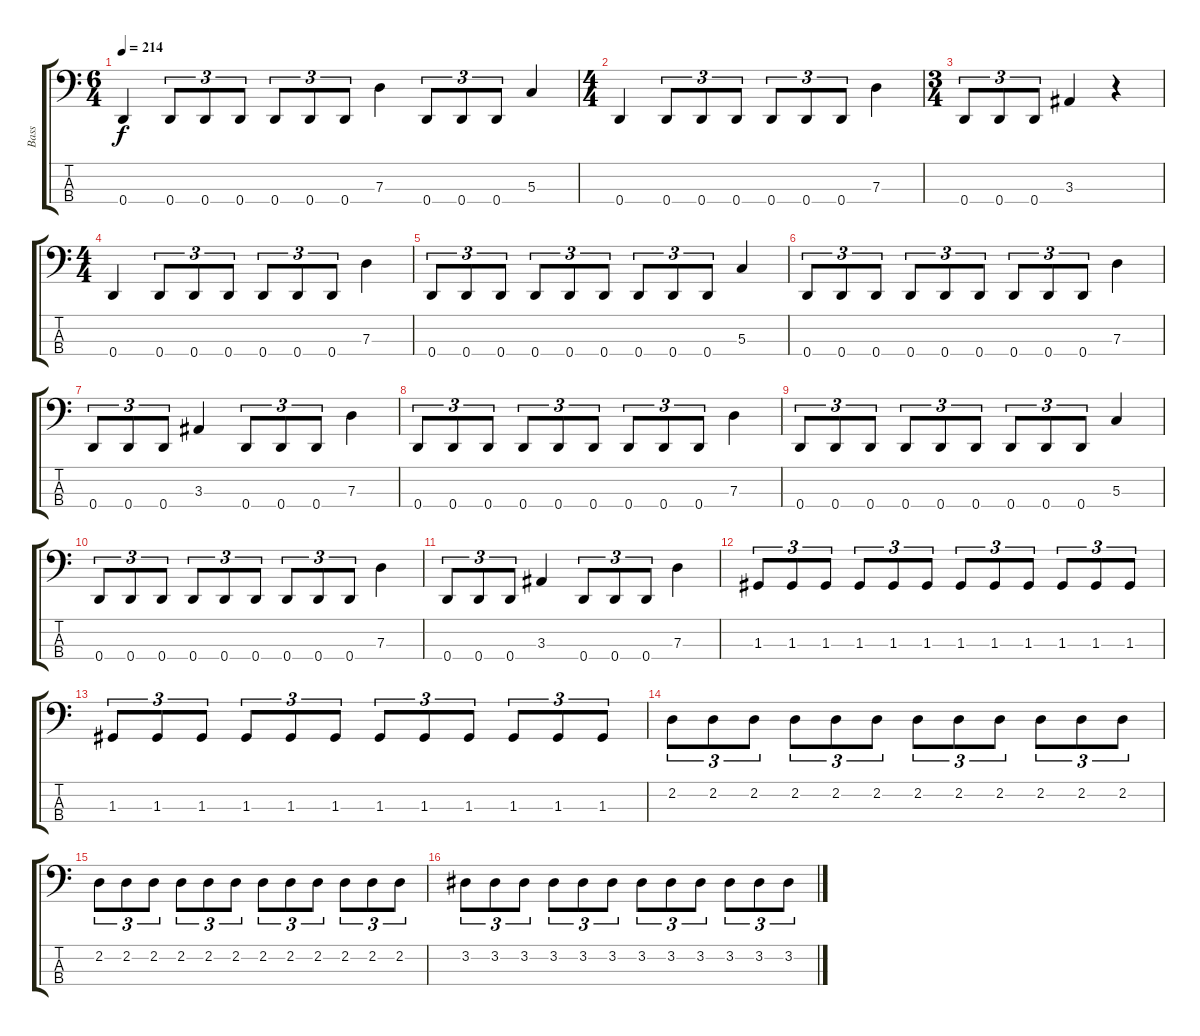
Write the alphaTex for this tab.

\track ("Bass" "Bass") {instrument electricbasspick}
\staff {score tabs}
\tuning (F2 C2 G1 D1) {hide}
\ts (6 4)
\tempo 214
\clef f4
\ks c
0.4.4{dy f} 0.4.8{tu (3 2)} 0.4.8{tu (3 2)} 0.4.8{tu (3 2)} 0.4.8{tu (3 2)} 0.4.8{tu (3 2)} 0.4.8{tu (3 2)} 7.3.4 0.4.8{tu (3 2)} 0.4.8{tu (3 2)} 0.4.8{tu (3 2)} 5.3.4 |
\ts (4 4)
0.4.4 0.4.8{tu (3 2)} 0.4.8{tu (3 2)} 0.4.8{tu (3 2)} 0.4.8{tu (3 2)} 0.4.8{tu (3 2)} 0.4.8{tu (3 2)} 7.3.4 |
\ts (3 4)
0.4.8{tu (3 2)} 0.4.8{tu (3 2)} 0.4.8{tu (3 2)} 3.3.4 r.4 |
\ts (4 4)
0.4.4 0.4.8{tu (3 2)} 0.4.8{tu (3 2)} 0.4.8{tu (3 2)} 0.4.8{tu (3 2)} 0.4.8{tu (3 2)} 0.4.8{tu (3 2)} 7.3.4 |
0.4.8{tu (3 2)} 0.4.8{tu (3 2)} 0.4.8{tu (3 2)} 0.4.8{tu (3 2)} 0.4.8{tu (3 2)} 0.4.8{tu (3 2)} 0.4.8{tu (3 2)} 0.4.8{tu (3 2)} 0.4.8{tu (3 2)} 5.3.4 |
0.4.8{tu (3 2)} 0.4.8{tu (3 2)} 0.4.8{tu (3 2)} 0.4.8{tu (3 2)} 0.4.8{tu (3 2)} 0.4.8{tu (3 2)} 0.4.8{tu (3 2)} 0.4.8{tu (3 2)} 0.4.8{tu (3 2)} 7.3.4 |
0.4.8{tu (3 2)} 0.4.8{tu (3 2)} 0.4.8{tu (3 2)} 3.3.4 0.4.8{tu (3 2)} 0.4.8{tu (3 2)} 0.4.8{tu (3 2)} 7.3.4 |
0.4.8{tu (3 2)} 0.4.8{tu (3 2)} 0.4.8{tu (3 2)} 0.4.8{tu (3 2)} 0.4.8{tu (3 2)} 0.4.8{tu (3 2)} 0.4.8{tu (3 2)} 0.4.8{tu (3 2)} 0.4.8{tu (3 2)} 7.3.4 |
0.4.8{tu (3 2)} 0.4.8{tu (3 2)} 0.4.8{tu (3 2)} 0.4.8{tu (3 2)} 0.4.8{tu (3 2)} 0.4.8{tu (3 2)} 0.4.8{tu (3 2)} 0.4.8{tu (3 2)} 0.4.8{tu (3 2)} 5.3.4 |
0.4.8{tu (3 2)} 0.4.8{tu (3 2)} 0.4.8{tu (3 2)} 0.4.8{tu (3 2)} 0.4.8{tu (3 2)} 0.4.8{tu (3 2)} 0.4.8{tu (3 2)} 0.4.8{tu (3 2)} 0.4.8{tu (3 2)} 7.3.4 |
0.4.8{tu (3 2)} 0.4.8{tu (3 2)} 0.4.8{tu (3 2)} 3.3.4 0.4.8{tu (3 2)} 0.4.8{tu (3 2)} 0.4.8{tu (3 2)} 7.3.4 |
1.3.8{tu (3 2)} 1.3.8{tu (3 2)} 1.3.8{tu (3 2)} 1.3.8{tu (3 2)} 1.3.8{tu (3 2)} 1.3.8{tu (3 2)} 1.3.8{tu (3 2)} 1.3.8{tu (3 2)} 1.3.8{tu (3 2)} 1.3.8{tu (3 2)} 1.3.8{tu (3 2)} 1.3.8{tu (3 2)} |
1.3.8{tu (3 2)} 1.3.8{tu (3 2)} 1.3.8{tu (3 2)} 1.3.8{tu (3 2)} 1.3.8{tu (3 2)} 1.3.8{tu (3 2)} 1.3.8{tu (3 2)} 1.3.8{tu (3 2)} 1.3.8{tu (3 2)} 1.3.8{tu (3 2)} 1.3.8{tu (3 2)} 1.3.8{tu (3 2)} |
2.2.8{tu (3 2)} 2.2.8{tu (3 2)} 2.2.8{tu (3 2)} 2.2.8{tu (3 2)} 2.2.8{tu (3 2)} 2.2.8{tu (3 2)} 2.2.8{tu (3 2)} 2.2.8{tu (3 2)} 2.2.8{tu (3 2)} 2.2.8{tu (3 2)} 2.2.8{tu (3 2)} 2.2.8{tu (3 2)} |
2.2.8{tu (3 2)} 2.2.8{tu (3 2)} 2.2.8{tu (3 2)} 2.2.8{tu (3 2)} 2.2.8{tu (3 2)} 2.2.8{tu (3 2)} 2.2.8{tu (3 2)} 2.2.8{tu (3 2)} 2.2.8{tu (3 2)} 2.2.8{tu (3 2)} 2.2.8{tu (3 2)} 2.2.8{tu (3 2)} |
3.2.8{tu (3 2)} 3.2.8{tu (3 2)} 3.2.8{tu (3 2)} 3.2.8{tu (3 2)} 3.2.8{tu (3 2)} 3.2.8{tu (3 2)} 3.2.8{tu (3 2)} 3.2.8{tu (3 2)} 3.2.8{tu (3 2)} 3.2.8{tu (3 2)} 3.2.8{tu (3 2)} 3.2.8{tu (3 2)}
